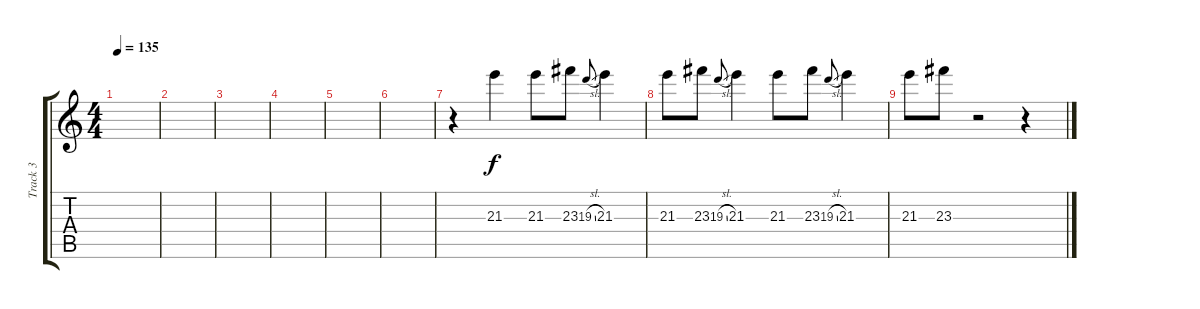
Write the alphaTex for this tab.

\track ("Track 3" "Track 3") {instrument distortionguitar}
\staff {score tabs}
\tuning (E4 B3 G3 D3 A2 E2) {hide}
\ts (4 4)
\tempo 135
\clef g2
\ks c
|
|
|
|
|
|
r.4 21.3.4 21.3.8 23.3.8 19.3{sl}.8{gr onbeat} 21.3.4 |
21.3.8 23.3.8 19.3{sl}.8{gr onbeat} 21.3.4 21.3.8 23.3.8 19.3{sl}.8{gr onbeat} 21.3.4 |
21.3.8 23.3.8 r.2 r.4
